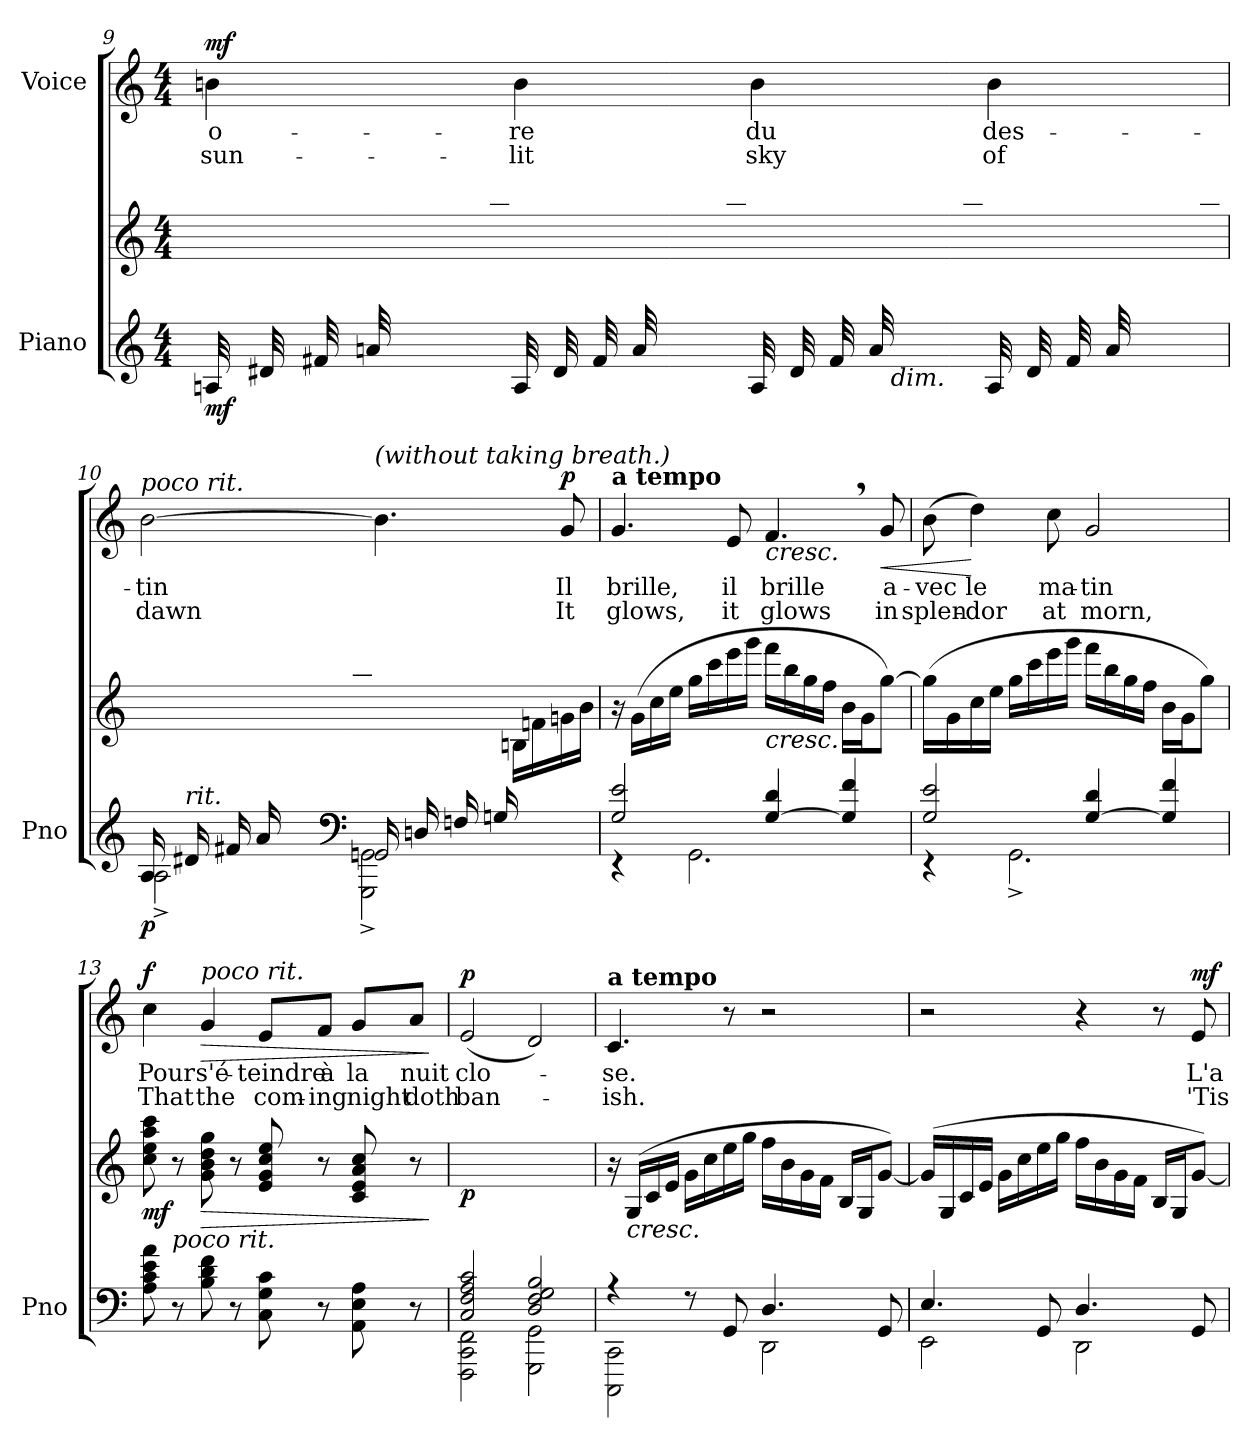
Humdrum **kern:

**kern	**kern	**dynam	**kern	**text	**text	**dynam
*part2	*part2	*part2	*part1	*part1	*part1	*part1
*staff3	*staff2	*staff2/3	*staff1	*staff1	*staff1	*staff1
*I"Piano	*	*	*I"Voice	*	*	*
*I'Pno	*	*	*	*	*	*
*clefG2	*clefG2	*	*clefG2	*	*	*
*k[]	*k[]	*	*k[]	*	*	*
*M4/4	*M4/4	*	*M4/4	*	*	*
=9	=9	=9	=9	=9	=9	=9
*	*^	*	*	*	*	*
!	!	!	!LO:DY:b=2	!	!	!	!LO:DY:b
(32An/LLL	1ryy	8ryy	mf	4bn\	-o-	sun-	mf
32d#X/	.	.	.	.	.	.	.
32f#X/	.	.	.	.	.	.	.
32an/	.	.	.	.	.	.	.
8ryy	.	32bn\	.	.	.	.	.
.	.	32dd#X\	.	.	.	.	.
.	.	32ff#X\	.	.	.	.	.
.	.	32bb\JJJ)	.	.	.	.	.
(32A/LLL	.	8ryy	.	4b\	-re	-lit	.
32d#/	.	.	.	.	.	.	.
32f#/	.	.	.	.	.	.	.
32a/	.	.	.	.	.	.	.
8ryy	.	32b\	.	.	.	.	.
.	.	32dd#\	.	.	.	.	.
.	.	32ff#\	.	.	.	.	.
.	.	32bb\JJJ)	.	.	.	.	.
(32A/LLL	.	8ryy	.	4b\	du	sky	.
32d#/	.	.	.	.	.	.	.
32f#/	.	.	.	.	.	.	.
32a/	.	.	.	.	.	.	.
!LO:TX:b:i:t=dim.	!	!	!	!	!	!	!
8ryy	.	32b\	.	.	.	.	.
.	.	32dd#\	.	.	.	.	.
.	.	32ff#\	.	.	.	.	.
.	.	32bb\JJJ)	.	.	.	.	.
(32A/LLL	.	8ryy	.	4b\	des-	of	.
32d#/	.	.	.	.	.	.	.
32f#/	.	.	.	.	.	.	.
32a/	.	.	.	.	.	.	.
8ryy	.	32b\	.	.	.	.	.
.	.	32dd#\	.	.	.	.	.
.	.	32ff#\	.	.	.	.	.
.	.	32bb\JJJ)	.	.	.	.	.
=10	=10	=10	=10	=10	=10	=10	=10
!	!	!	!	!LO:TX:i:t=poco rit.	!	!	!
!LO:N:head=open	!	!	!LO:DY:b=2	!	!	!	!
*^	*	*	*	*	*	*	*
(16A/LL	2A^\	1ryy	4ryy	p	[2b\	-tin	dawn	.
!LO:TX:i:t=rit.	!	!	!	!	!	!	!	!
16d#X/	.	.	.	.	.	.	.	.
16f#X/	.	.	.	.	.	.	.	.
16a/	.	.	.	.	.	.	.	.
4ryy	.	.	16b\	.	.	.	.	.
.	.	.	16dd#X\	.	.	.	.	.
.	.	.	16ff#X\	.	.	.	.	.
.	.	.	16bb\JJ)	.	.	.	.	.
*clefF4	*	*	*	*	*	*	*	*
!	!	!	!	!	!LO:TX:i:t=(without taking breath.)	!	!	!
!LO:N:head=open	!	!	!	!	!	!	!	!
(16GGn/LL	2GGG\^ 2GG\^	.	4ryy	.	4.b\]	.	.	.
16Dn/	.	.	.	.	.	.	.	.
16Fn/	.	.	.	.	.	.	.	.
16Gn/JJ	.	.	.	.	.	.	.	.
4ryy	.	.	16Bn\LL	.	.	.	.	.
.	.	.	16fn\	.	.	.	.	.
!	!	!	!	!	!	!	!	!LO:DY:b
.	.	.	16gn\	.	8g/	Il	It	p
.	.	.	16b\JJ)	.	.	.	.	.
=11	=11	=11	=11	=11	=11	=11	=11	=11
!	!	!	!	!	!LO:TX:a:B:t=a tempo	!	!	!
*	*	*v	*v	*	*	*	*	*
2G/ 2e/	4r	16r	.	4.g/	brille,	glows,	.
.	.	(16g\LL	.	.	.	.	.
.	.	16cc\	.	.	.	.	.
.	.	16ee\JJ	.	.	.	.	.
.	2.GG\	16gg\LL	.	.	.	.	.
.	.	16ccc\	.	.	.	.	.
.	.	16eee\	.	8e/	il	it	.
.	.	16ggg\JJ	.	.	.	.	.
!	!	!	!	!LO:TX:b:i:t=cresc.	!	!	!
!	!	!LO:TX:b:i:t=cresc.	!	!	!	!	!
[4G/ 4d/	.	16fff\LL	.	4.f,/	brille	glows	.
.	.	16bb\	.	.	.	.	.
.	.	16gg\	.	.	.	.	.
.	.	16ff\JJ	.	.	.	.	.
4G/] 4f/	.	16b\LL	.	.	.	.	.
.	.	16g\J	.	.	.	.	.
!	!	!	!	!	!	!	!LO:HP:b
.	.	[8gg\J)	.	8g/	a-	in	<
=12	=12	=12	=12	=12	=12	=12	=12
2G/ 2e/	4r	(16gg\LL]	.	(8b\	-vec	splen-	.
.	.	16g\	.	.	.	.	.
.	.	16cc\	.	4dd\)	le	-dor	[
.	.	16ee\JJ	.	.	.	.	.
.	2.GG^\	16gg\LL	.	.	.	.	.
.	.	16ccc\	.	.	.	.	.
.	.	16eee\	.	8cc\	ma-	at	.
.	.	16ggg\JJ	.	.	.	.	.
[4G/ 4d/	.	16fff\LL	.	2g/	-tin	morn,	.
.	.	16bb\	.	.	.	.	.
.	.	16gg\	.	.	.	.	.
.	.	16ff\JJ	.	.	.	.	.
4G/] 4f/	.	16b\LL	.	.	.	.	.
.	.	16g\J	.	.	.	.	.
.	.	8gg\J)	.	.	.	.	.
*v	*v	*	*	*	*	*	*
=13	=13	=13	=13	=13	=13	=13
!	!	!LO:DY:b	!	!	!	!LO:DY:b
8A\ 8c\ 8e\ 8a\	8cc\ 8ee\ 8aa\ 8ccc\	mf	4cc\	Pour	That	f
!LO:TX:i:t=poco rit.	!	!	!	!	!	!
8r	8r	.	.	.	.	.
!	!	!	!LO:TX:i:t=poco rit.	!	!	!
!	!	!LO:HP:b	!	!	!	!LO:HP:b
8B\ 8d\ 8f\	8g\ 8b\ 8dd\ 8gg\	>	4g/	s'é-	the	>
8r	8r	.	.	.	.	.
8C\ 8G\ 8c\	8e/ 8g/ 8cc/ 8ee/	.	8e/L	-teindre	com-	.
8r	8r	.	8f/J	à	-ing	.
8AA\ 8E\ 8A\	8c/ 8e/ 8a/ 8cc/	.	8g/L	la	night	.
8r	8r	.	8a/J	nuit	doth	.
.	.	]	.	.	.	]
=14	=14	=14	=14	=14	=14	=14
*^	*	*	*	*	*	*
!	!	!	!LO:DY:b	!	!	!	!LO:DY:b
2C/ 2F/ 2A/ 2c/	2FFF\ 2CC\ 2FF\	1ryy	p	(2e/	clo-	ban-	p
2D/ 2F/ 2G/ 2B/	2GGG\ 2GG\	.	.	2d/)	.	.	.
=15	=15	=15	=15	=15	=15	=15	=15
!	!	!	!	!LO:TX:a:B:t=a tempo	!	!	!
4r	2CCC\ 2CC\	16r	.	4.c/	-se.	-ish.	.
!	!	!LO:TX:b:i:t=cresc.	!	!	!	!	!
.	.	(16G/LL	.	.	.	.	.
.	.	16c/	.	.	.	.	.
.	.	16e/JJ	.	.	.	.	.
8r	.	16g\LL	.	.	.	.	.
.	.	16cc\	.	.	.	.	.
8GG/	.	16ee\	.	8r	.	.	.
.	.	16gg\JJ	.	.	.	.	.
4.D/	2DD\	16ff\LL	.	2r	.	.	.
.	.	16b\	.	.	.	.	.
.	.	16g\	.	.	.	.	.
.	.	16f\JJ	.	.	.	.	.
.	.	16B/LL	.	.	.	.	.
.	.	16G/J	.	.	.	.	.
8GG/	.	[8g/J)	.	.	.	.	.
=16	=16	=16	=16	=16	=16	=16	=16
4.E/	2EE\	(16g/LL]	.	2r	.	.	.
.	.	16G/	.	.	.	.	.
.	.	16c/	.	.	.	.	.
.	.	16e/JJ	.	.	.	.	.
.	.	16g\LL	.	.	.	.	.
.	.	16cc\	.	.	.	.	.
8GG/	.	16ee\	.	.	.	.	.
.	.	16gg\JJ	.	.	.	.	.
4.D/	2DD\	16ff\LL	.	4r	.	.	.
.	.	16b\	.	.	.	.	.
.	.	16g\	.	.	.	.	.
.	.	16f\JJ	.	.	.	.	.
.	.	16B/LL	.	8r	.	.	.
.	.	16G/J	.	.	.	.	.
!	!	!	!	!	!	!	!LO:DY:b
8GG/	.	[8g/J)	.	8e/	L'a-	'Tis	mf
*v	*v	*	*	*	*	*	*
=	=	=	=	=	=	=
*-	*-	*-	*-	*-	*-	*-
